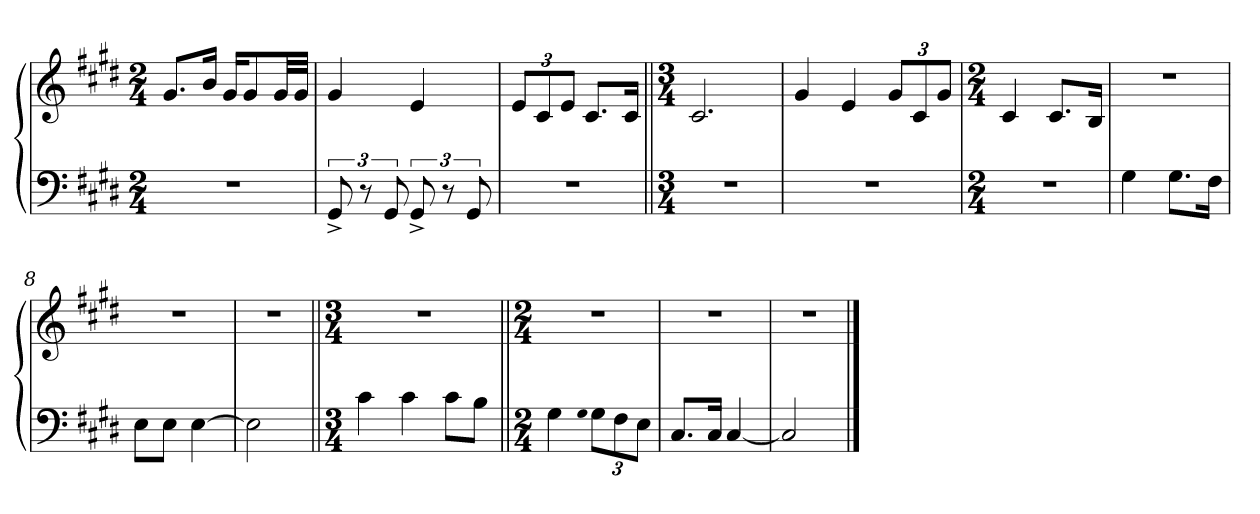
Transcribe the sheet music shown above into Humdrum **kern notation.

**kern	**kern
*part1	*part1
*staff2	*staff1
*clefF4	*clefG2
*k[f#c#g#d#]	*k[f#c#g#d#]
*M2/4	*M2/4
=1	=1
2r	8.g#/L
.	16b/Jk
.	16g#/KL
.	8g#/
.	32g#/LL
.	32g#/JJJ
=2	=2
12GG#^/	4g#/
12r	.
12GG#/	.
12GG#^/	4e/
12r	.
12GG#/	.
=3	=3
2r	12e/L
.	12c#/
.	12e/J
.	8.c#/L
.	16c#/Jk
=4||	=4||
*M3/4	*M3/4
2.r	2.c#/
=5	=5
2.r	4g#/
.	4e/
.	12g#/L
.	12c#/
.	12g#/J
=6	=6
*M2/4	*M2/4
2r	4c#/
.	8.c#/L
.	16B/Jk
=7	=7
4G#\	2r
8.G#\L	.
16F#\Jk	.
=8	=8
8E\L	2r
8E\J	.
[4E\	.
=9	=9
2E\]	2r
=10||	=10||
*M3/4	*M3/4
4c#\	2.r
4c#\	.
8c#\L	.
8B\J	.
=11||	=11||
*M2/4	*M2/4
4G#\	2r
qG#	.
12G#\L	.
12F#\	.
12E\J	.
=12	=12
8.C#/L	2r
16C#/Jk	.
[4C#/	.
=13	=13
2C#/]	2r
==	==
*-	*-
